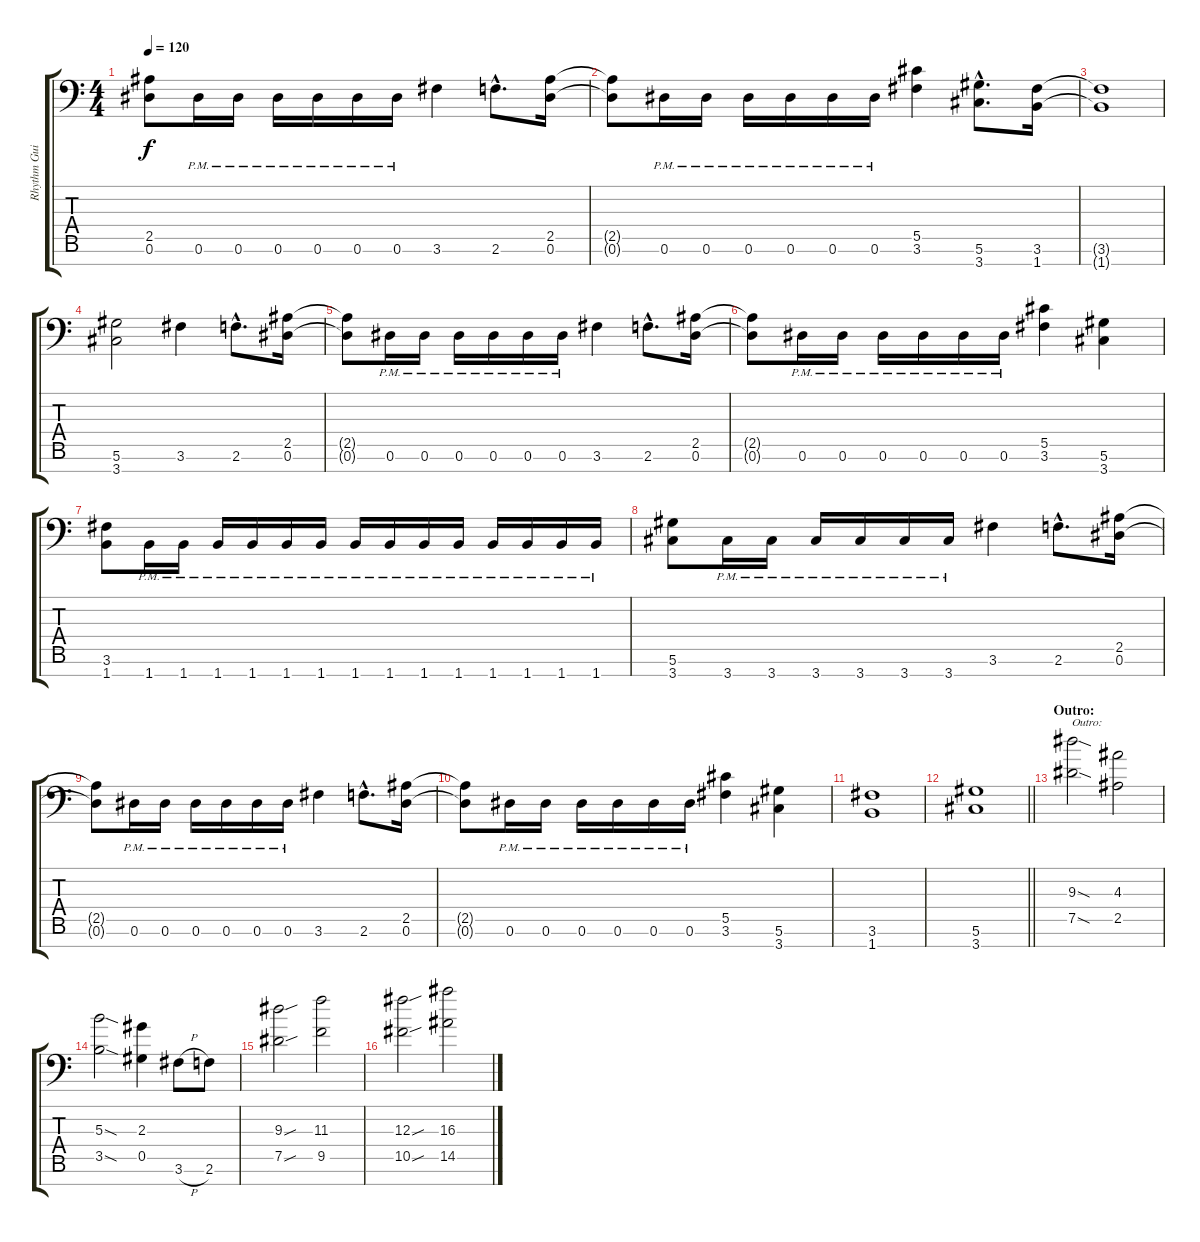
\track ("Rhythm Guitar I" "Rhythm Gui") {instrument distortionguitar}
\staff {score tabs}
\tuning (Eb4 Bb3 Gb3 Db3 Ab2 Eb2 Bb1) {hide}
\ts (4 4)
\tempo 120
\clef f4
\ks c
(2.5{t} 0.6{t}).8{dy f} 0.6{pm}.16 0.6{pm}.16 0.6{pm}.16 0.6{pm}.16 0.6{pm}.16 0.6{pm}.16 3.6.4 2.6{hac}.8{d} (2.5 0.6).16 |
(2.5{t} 0.6{t}).8 0.6{pm}.16 0.6{pm}.16 0.6{pm}.16 0.6{pm}.16 0.6{pm}.16 0.6{pm}.16 (5.5 3.6).4 (5.6{hac} 3.7{hac}).8{d} (3.6 1.7).16 |
(3.6{t} 1.7{t}).1 |
(5.6 3.7).2 3.6.4 2.6{hac}.8{d} (2.5 0.6).16 |
(2.5{t} 0.6{t}).8 0.6{pm}.16 0.6{pm}.16 0.6{pm}.16 0.6{pm}.16 0.6{pm}.16 0.6{pm}.16 3.6.4 2.6{hac}.8{d} (2.5 0.6).16 |
(2.5{t} 0.6{t}).8 0.6{pm}.16 0.6{pm}.16 0.6{pm}.16 0.6{pm}.16 0.6{pm}.16 0.6{pm}.16 (5.5 3.6).4 (5.6 3.7).4 |
(3.6 1.7).8 1.7{pm}.16 1.7{pm}.16 1.7{pm}.16 1.7{pm}.16 1.7{pm}.16 1.7{pm}.16 1.7{pm}.16 1.7{pm}.16 1.7{pm}.16 1.7{pm}.16 1.7{pm}.16 1.7{pm}.16 1.7{pm}.16 1.7{pm}.16 |
(5.6 3.7).8 3.7{pm}.16 3.7{pm}.16 3.7{pm}.16 3.7{pm}.16 3.7{pm}.16 3.7{pm}.16 3.6.4 2.6{hac}.8{d} (2.5 0.6).16 |
(2.5{t} 0.6{t}).8 0.6{pm}.16 0.6{pm}.16 0.6{pm}.16 0.6{pm}.16 0.6{pm}.16 0.6{pm}.16 3.6.4 2.6{hac}.8{d} (2.5 0.6).16 |
(2.5{t} 0.6{t}).8 0.6{pm}.16 0.6{pm}.16 0.6{pm}.16 0.6{pm}.16 0.6{pm}.16 0.6{pm}.16 (5.5 3.6).4 (5.6 3.7).4 |
(3.6 1.7).1 |
\barLineRight lightlight
(5.6 3.7).1 |
\section ("" "Outro:")
(9.3{sod} 7.5{sod}).2{txt "Outro:"} (4.3 2.5).2 |
(5.3{sod} 3.5{sod}).2 (2.3 0.5).4 3.6{h}.8 2.6.8 |
(9.3{sou} 7.5{sou}).2 (11.3 9.5).2 |
(12.3{sou} 10.5{sou}).2 (16.3 14.5).2
